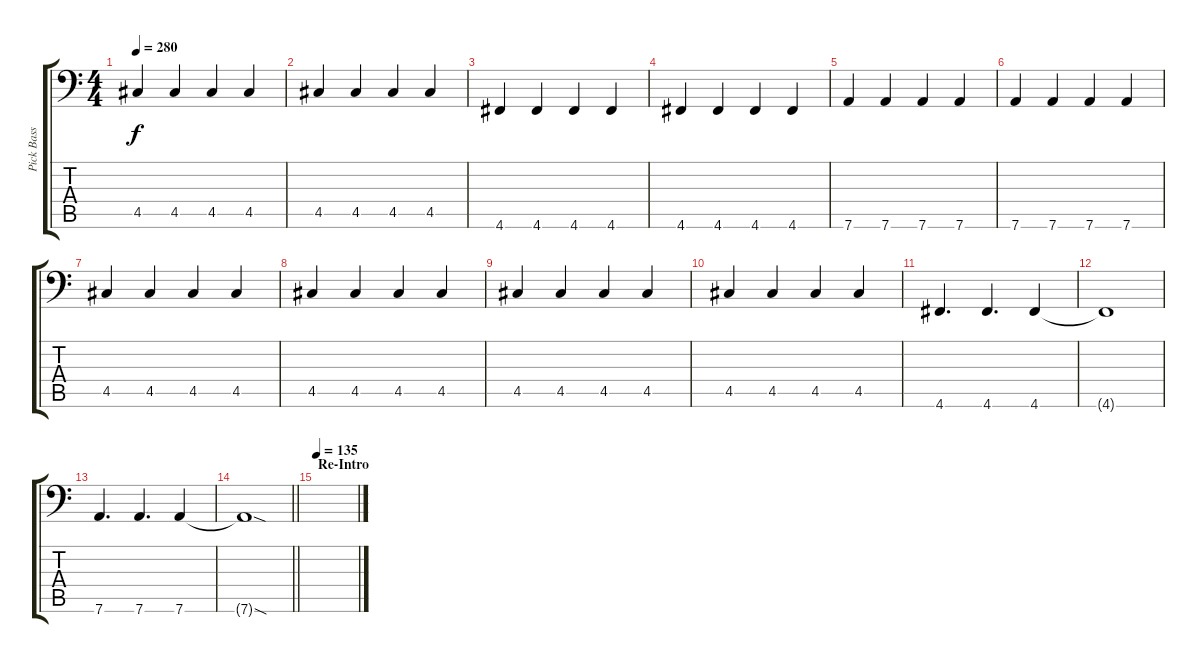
\track ("Pick Bass (Approx.)" "Pick Bass ") {instrument electricbassfinger}
\staff {score tabs}
\tuning (E3 B2 G2 D2 A1 D1) {hide}
\ts (4 4)
\tempo 280
\clef f4
\ks c
4.5.4{dy f} 4.5.4 4.5.4 4.5.4 |
4.5.4 4.5.4 4.5.4 4.5.4 |
4.6.4 4.6.4 4.6.4 4.6.4 |
4.6.4 4.6.4 4.6.4 4.6.4 |
7.6.4 7.6.4 7.6.4 7.6.4 |
7.6.4 7.6.4 7.6.4 7.6.4 |
4.5.4 4.5.4 4.5.4 4.5.4 |
4.5.4 4.5.4 4.5.4 4.5.4 |
4.5.4 4.5.4 4.5.4 4.5.4 |
4.5.4 4.5.4 4.5.4 4.5.4 |
4.6.4{d} 4.6.4{d} 4.6.4 |
4.6{t}.1 |
7.6.4{d} 7.6.4{d} 7.6.4 |
\barLineRight lightlight
7.6{sod t}.1 |
\section ("" "Re-Intro")
\tempo 135
